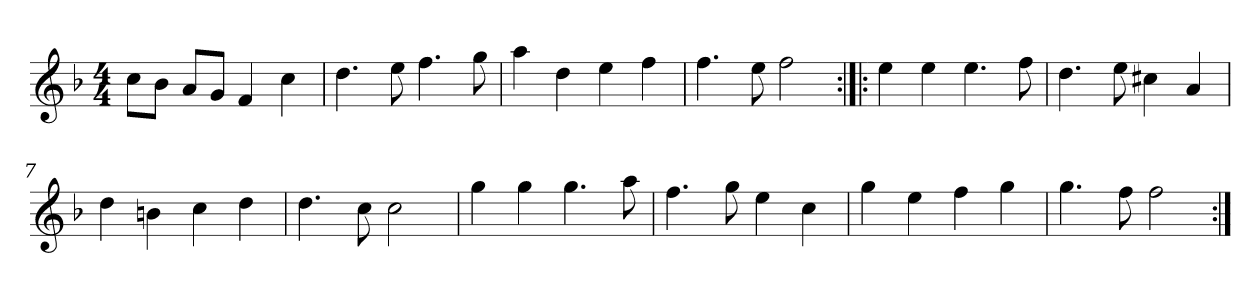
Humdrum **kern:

**kern
*part1
*staff1
*clefG2
*k[b-]
*F:
*M4/4
*MM120
=1
8cc\L
8b-\J
8a/L
8g/J
4f
4cc
=2
4.dd
8ee
4.ff
8gg
=3
4aa
4dd
4ee
4ff
=4
4.ff
8ee
2ff
=5:|!|:
4ee
4ee
4.ee
8ff
=6
4.dd
8ee
4cc#X
4a
=7
4dd
4bn
4cc
4dd
=8
4.dd
8cc
2cc
=9
4gg
4gg
4.gg
8aa
=10
4.ff
8gg
4ee
4cc
=11
4gg
4ee
4ff
4gg
=12
4.gg
8ff
2ff
=:|!
*-
